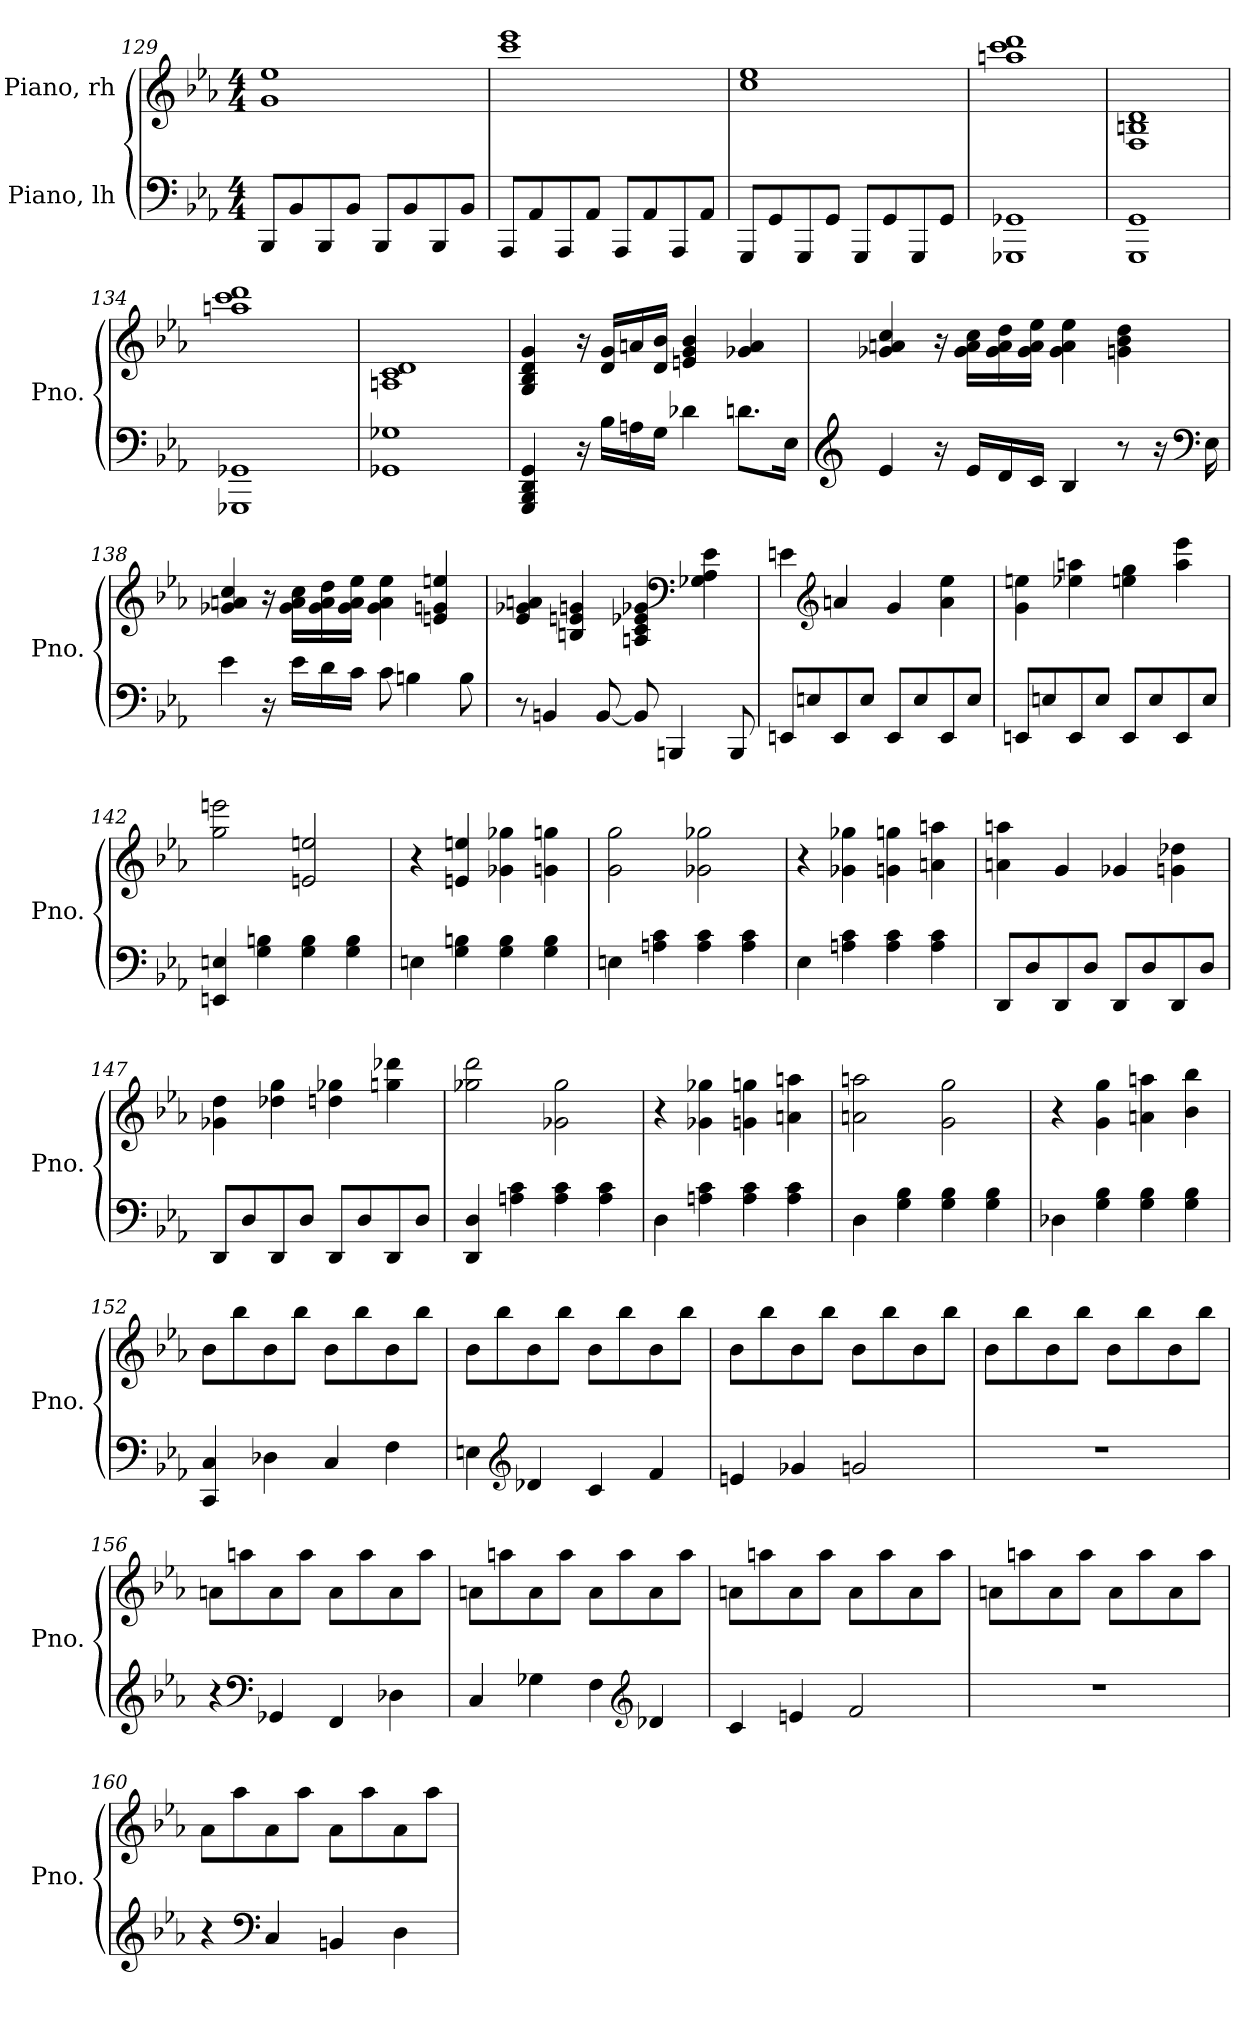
**kern	**kern
*part2	*part1
*staff2	*staff1
*I"Piano, lh	*I"Piano, rh
*I'Pno.	*I'Pno.
*clefF4	*clefG2
*k[b-e-a-]	*k[b-e-a-]
*M4/4	*M4/4
=129	=129
8BBB-/L	1g 1ee-
8BB-/	.
8BBB-/	.
8BB-/J	.
8BBB-/L	.
8BB-/	.
8BBB-/	.
8BB-/J	.
=130	=130
8AAA-/L	1ccc 1eee-
8AA-/	.
8AAA-/	.
8AA-/J	.
8AAA-/L	.
8AA-/	.
8AAA-/	.
8AA-/J	.
=131	=131
8GGG/L	1cc 1ee-
8GG/	.
8GGG/	.
8GG/J	.
8GGG/L	.
8GG/	.
8GGG/	.
8GG/J	.
!!LO:LB:g=z
=132	=132
1GGG-X 1GG-X	1aan 1ccc 1ddd
=133	=133
1GGG 1GG	1F 1Bn 1d
=134	=134
1GGG-X 1GG-X	1aan 1ccc 1ddd
=135	=135
1GG-X 1G-X	1An 1c 1d
=136	=136
4GGG/ 4BBB-/ 4DD/ 4GG/	4G/ 4B-/ 4d/ 4g/
16r	16r
16B-\LL	16d/ 16g/LL
16An\	16an/
16G\JJ	16d/ 16b-/JJ
4d-X\	4en/ 4g/ 4b-/
8.dn\L	4g-X/ 4a/
16E-\Jk	.
=137	=137
*clefG2	*
4e-/	4g-X/ 4an/ 4cc/
16r	16r
16e-/LL	16g-\ 16a\ 16cc\LL
16d/	16g-\ 16a\ 16dd\
16c/JJ	16g-\ 16a\ 16ee-\JJ
4B-/	4g-\ 4a\ 4ee-\
8r	4gn\ 4b-\ 4dd\
16r	.
*clefF4	*
16E-\	.
!!LO:LB:g=z
=138	=138
4e-\	4g-X/ 4an/ 4cc/
16r	16r
16e-\LL	16g-\ 16a\ 16cc\LL
16d\	16g-\ 16a\ 16dd\
16c\JJ	16g-\ 16a\ 16ee-\JJ
8c\	4g-\ 4a\ 4ee-\
4Bn\	.
.	4en/ 4gn/ 4een/
8B\	.
=139	=139
8r	4e-/ 4g-X/ 4an/
4BBn/	.
.	4Bn/ 4en/ 4gn/
[8BB/	.
8BB/]	4An/ 4c/ 4e-X/ 4g-X/
4BBBn/	.
*	*clefF4
.	4G-X\ 4A\ 4e-\
8BBB/	.
=140	=140
8EEn/L	4en\
8En/	.
*	*clefG2
8EE/	4an/
8E/J	.
8EE/L	4g/
8E/	.
8EE/	4a\ 4ee-\
8E/J	.
!!LO:LB:g=z
=141	=141
8EEn/L	4g\ 4een\
8En/	.
8EE/	4ee-X\ 4aan\
8E/J	.
8EE/L	4een\ 4gg\
8E/	.
8EE/	4aa\ 4eee-\
8E/J	.
=142	=142
4EEn/ 4En/	2gg\ 2eeen\
4G\ 4Bn\	.
4G\ 4B\	2en/ 2een/
4G\ 4B\	.
=143	=143
4En\	4r
4G\ 4Bn\	4en/ 4een/
4G\ 4B\	4g-X\ 4gg-X\
4G\ 4B\	4gn\ 4ggn\
=144	=144
4En\	2g\ 2gg\
4An\ 4c\	.
4A\ 4c\	2g-X\ 2gg-X\
4A\ 4c\	.
=145	=145
4E-\	4r
4An\ 4c\	4g-X\ 4gg-X\
4A\ 4c\	4gn\ 4ggn\
4A\ 4c\	4an\ 4aan\
!!LO:LB:g=z
=146	=146
8DD/L	4an\ 4aan\
8D/	.
8DD/	4g/
8D/J	.
8DD/L	4g-X/
8D/	.
8DD/	4gn\ 4dd-X\
8D/J	.
=147	=147
8DD/L	4g-X\ 4dd\
8D/	.
8DD/	4dd-X\ 4gg\
8D/J	.
8DD/L	4ddn\ 4gg-X\
8D/	.
8DD/	4ggn\ 4ddd-X\
8D/J	.
=148	=148
4DD/ 4D/	2gg-X\ 2ddd\
4An\ 4c\	.
4A\ 4c\	2g-X\ 2gg-\
4A\ 4c\	.
=149	=149
4D\	4r
4An\ 4c\	4g-X\ 4gg-X\
4A\ 4c\	4gn\ 4ggn\
4A\ 4c\	4an\ 4aan\
=150	=150
4D\	2an\ 2aan\
4G\ 4B-\	.
4G\ 4B-\	2g\ 2gg\
4G\ 4B-\	.
!!LO:PB:g=z
=151	=151
4D-X\	4r
4G\ 4B-\	4g\ 4gg\
4G\ 4B-\	4an\ 4aan\
4G\ 4B-\	4b-\ 4bb-\
=152	=152
4CC/ 4C/	8b-\L
.	8bb-\
4D-X\	8b-\
.	8bb-\J
4C/	8b-\L
.	8bb-\
4F\	8b-\
.	8bb-\J
=153	=153
4En\	8b-\L
.	8bb-\
*clefG2	*
4d-X/	8b-\
.	8bb-\J
4c/	8b-\L
.	8bb-\
4f/	8b-\
.	8bb-\J
=154	=154
4en/	8b-\L
.	8bb-\
4g-X/	8b-\
.	8bb-\J
2gn/	8b-\L
.	8bb-\
.	8b-\
.	8bb-\J
=155	=155
1r	8b-\L
.	8bb-\
.	8b-\
.	8bb-\J
.	8b-\L
.	8bb-\
.	8b-\
.	8bb-\J
!!LO:LB:g=z
=156	=156
4r	8an\L
.	8aan\
*clefF4	*
4GG-X/	8a\
.	8aa\J
4FF/	8a\L
.	8aa\
4D-X\	8a\
.	8aa\J
=157	=157
4C/	8an\L
.	8aan\
4G-X\	8a\
.	8aa\J
4F\	8a\L
.	8aa\
*clefG2	*
4d-X/	8a\
.	8aa\J
=158	=158
4c/	8an\L
.	8aan\
4en/	8a\
.	8aa\J
2f/	8a\L
.	8aa\
.	8a\
.	8aa\J
=159	=159
1r	8an\L
.	8aan\
.	8a\
.	8aa\J
.	8a\L
.	8aa\
.	8a\
.	8aa\J
!!LO:LB:g=z
=160	=160
4r	8a-\L
.	8aa-\
*clefF4	*
4C/	8a-\
.	8aa-\J
4BBn/	8a-\L
.	8aa-\
4D\	8a-\
.	8aa-\J
=	=
*-	*-
